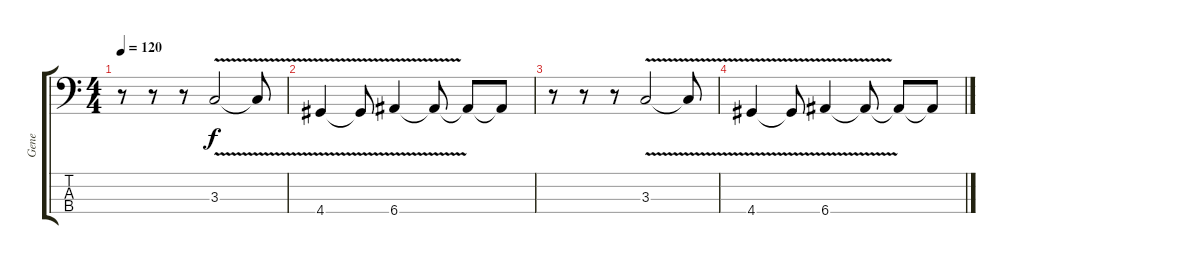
\track ("Gene" "Gene") {instrument electricbasspick}
\staff {score tabs}
\tuning (G2 D2 A1 E1) {hide}
\ts (4 4)
\tempo 120
\clef f4
\ks c
r.8{dy f} r.8 r.8 3.3{v}.2 3.3{t}.8 |
4.4{v}.4 4.4{t}.8 6.4{v}.4 6.4{t}.8 6.4{t}.8 6.4{t}.8 |
r.8 r.8 r.8 3.3{v}.2 3.3{t}.8 |
4.4{v}.4 4.4{t}.8 6.4{v}.4 6.4{t}.8 6.4{t}.8 6.4{t}.8
